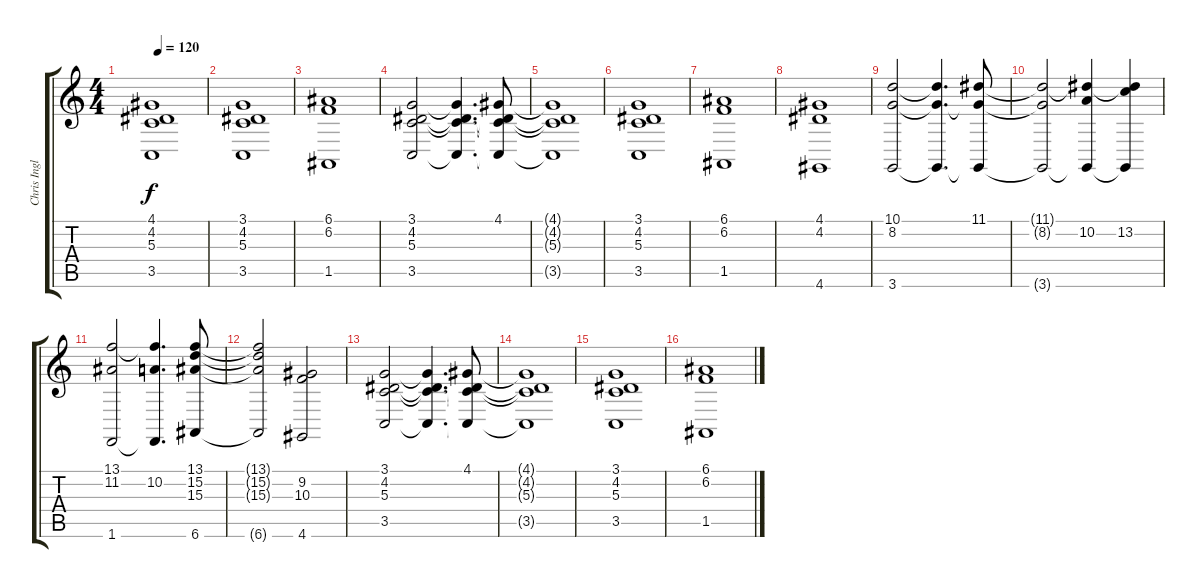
\track ("Chris Ingles" "Chris Ingl") {instrument stringensemble1}
\staff {score tabs}
\tuning (E4 B3 G3 D3 A2 E2) {hide}
\ts (4 4)
\tempo 120
\clef g2
\ks c
(4.1{t} 4.2{t} 5.3{t} 3.5{t}).1{dy f} |
(3.1 4.2 5.3 3.5).1 |
(6.1 6.2 1.5).1 |
(3.1 4.2 5.3 3.5).2 (3.1{t} 4.2{t} 5.3{t} 3.5{t}).4{d} (4.1 4.2{t} 5.3{t} 3.5{t}).8 |
(4.1{t} 4.2{t} 5.3{t} 3.5{t}).1 |
(3.1 4.2 5.3 3.5).1 |
(6.1 6.2 1.5).1 |
(4.1 4.2 4.6).1 |
(10.1 8.2 3.6).2 (10.1{t} 8.2{t} 3.6{t}).4{d} (11.1 8.2{t} 3.6{t}).8 |
(11.1{t} 8.2{t} 3.6{t}).2 (11.1{t} 10.2 3.6{t}).4 (11.1{t} 13.2 3.6{t}).4 |
(13.1 11.2 1.6).2 (13.1{t} 10.2 1.6{t}).4{d} (13.1 15.2 15.3 6.6).8 |
(13.1{t} 15.2{t} 15.3{t} 6.6{t}).2 (9.2 10.3 4.6).2 |
(3.1 4.2 5.3 3.5).2 (3.1{t} 4.2{t} 5.3{t} 3.5{t}).4{d} (4.1 4.2{t} 5.3{t} 3.5{t}).8 |
(4.1{t} 4.2{t} 5.3{t} 3.5{t}).1 |
(3.1 4.2 5.3 3.5).1 |
(6.1 6.2 1.5).1
